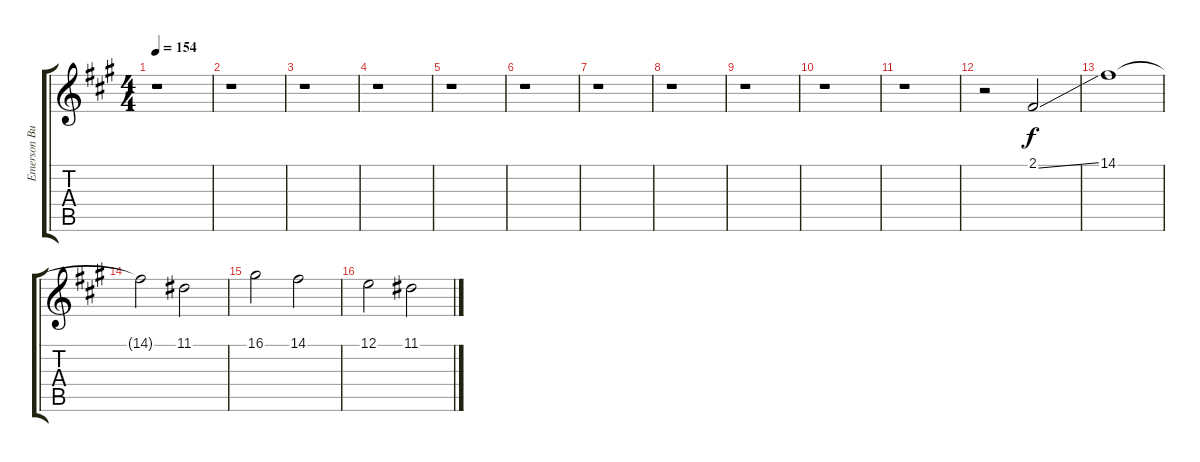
\track ("Emerson Burton (Keyboard)" "Emerson Bu") {instrument electricgrandpiano}
\staff {score tabs}
\tuning (E4 B3 G3 D3 A2 E2) {hide}
\ts (4 4)
\tempo 154
\clef g2
\ks a
r.1{dy f} |
r.1 |
r.1 |
r.1 |
r.1 |
r.1 |
r.1 |
r.1 |
r.1 |
r.1 |
r.1 |
r.2 2.1{ss}.2 |
14.1.1 |
14.1{t}.2 11.1.2 |
16.1.2 14.1.2 |
12.1.2 11.1.2
